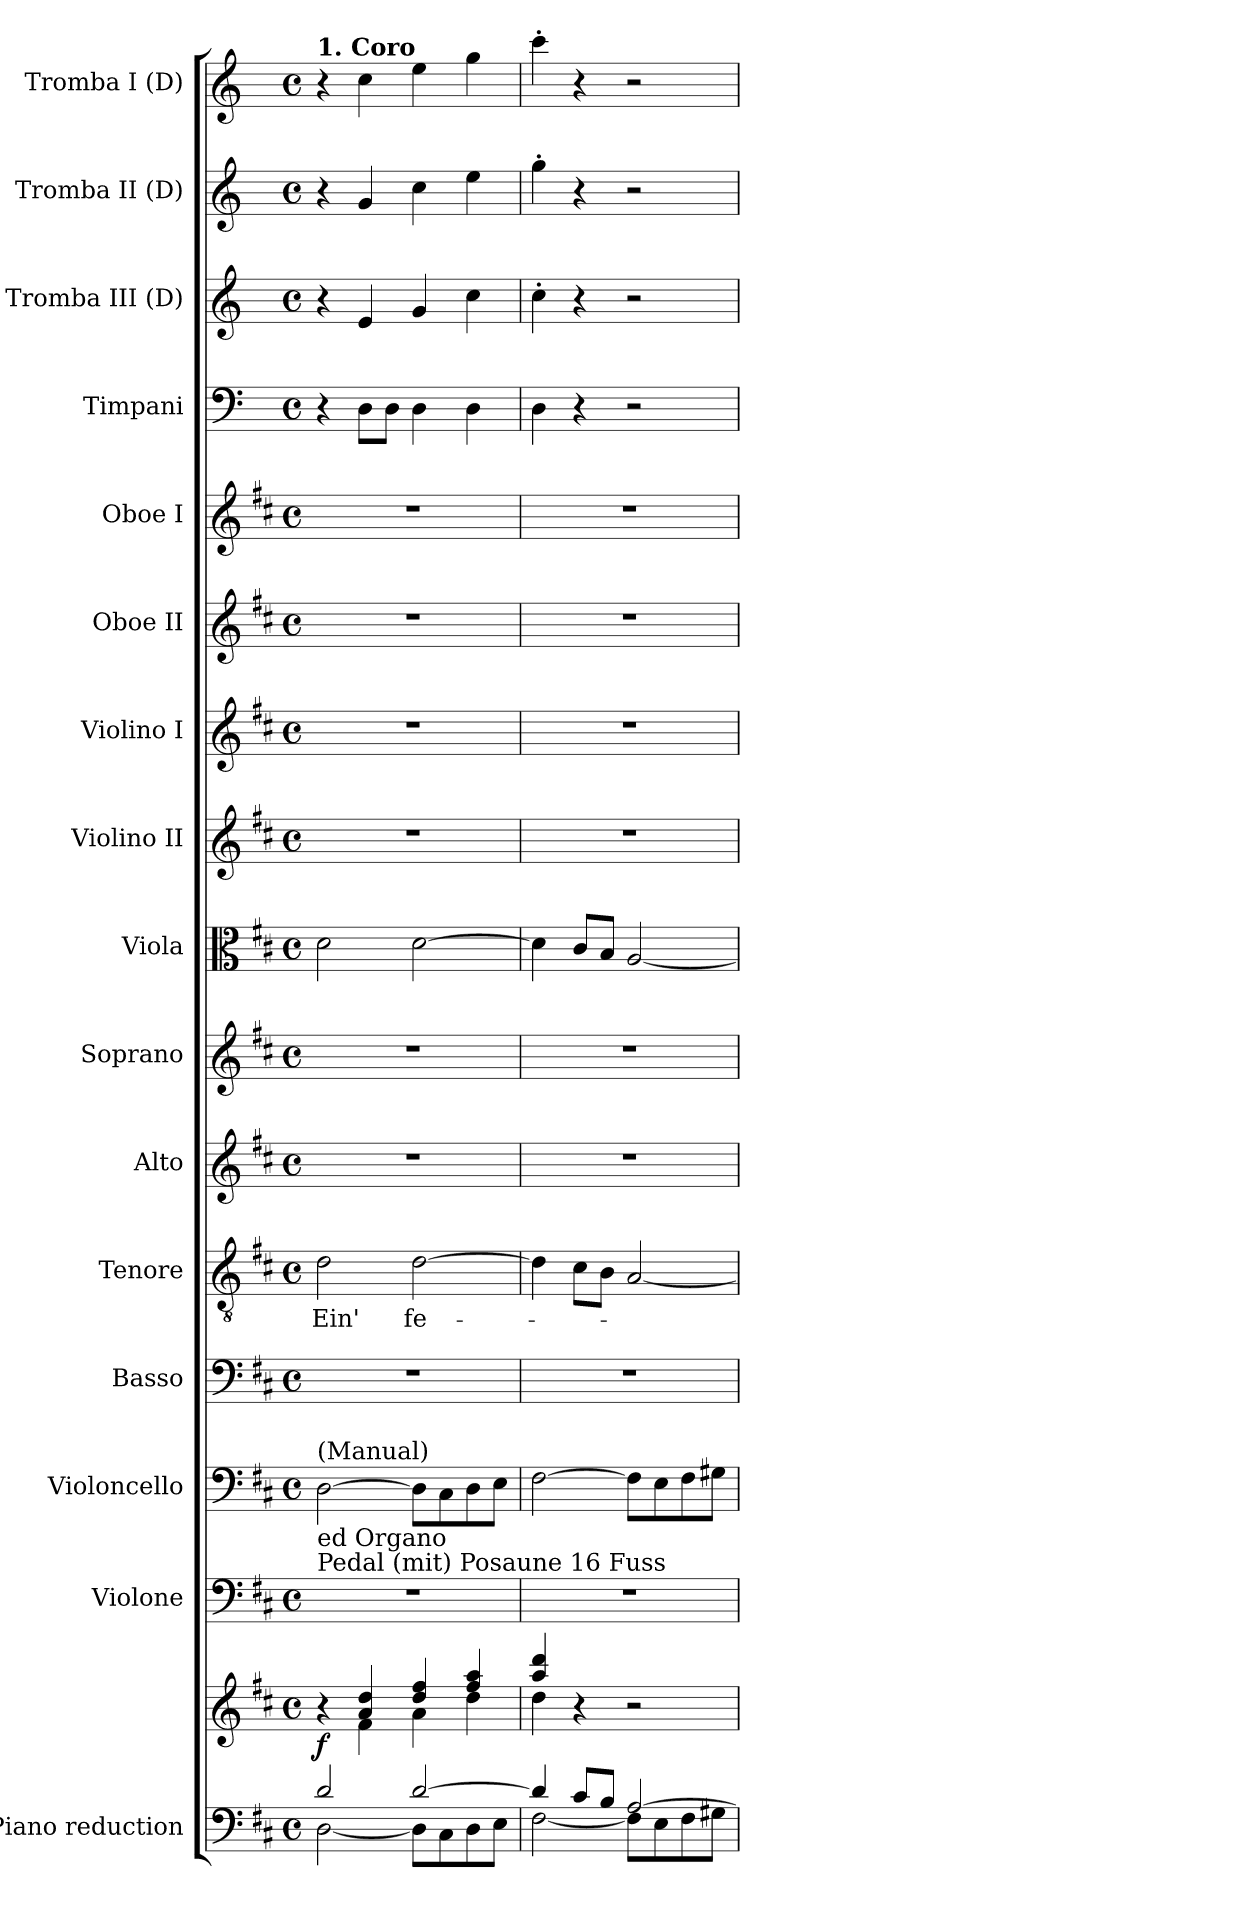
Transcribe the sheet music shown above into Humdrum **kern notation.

**kern	**kern	**dynam	**kern	**kern	**kern	**kern	**text	**kern	**kern	**kern	**kern	**kern	**kern	**kern	**kern	**kern	**kern	**kern
*part16	*part16	*part16	*part15	*part14	*part13	*part12	*part12	*part11	*part10	*part9	*part8	*part7	*part6	*part5	*part4	*part3	*part2	*part1
*staff17	*staff16	*staff16/17	*staff15	*staff14	*staff13	*staff12	*staff12	*staff11	*staff10	*staff9	*staff8	*staff7	*staff6	*staff5	*staff4	*staff3	*staff2	*staff1
*I"Piano reduction	*	*	*I"Violone	*I"Violoncello	*I"Basso	*I"Tenore	*	*I"Alto	*I"Soprano	*I"Viola	*I"Violino II	*I"Violino I	*I"Oboe II	*I"Oboe I	*I"Timpani	*I"Tromba III (D)	*I"Tromba II (D)	*I"Tromba I (D)
*I'Pno	*	*	*	*	*	*	*	*	*	*	*	*	*I'Ob	*I'Ob	*I'Timp	*	*	*
*clefF4	*clefG2	*	*clefF4	*clefF4	*clefF4	*clefGv2	*	*clefG2	*clefG2	*clefC3	*clefG2	*clefG2	*clefG2	*clefG2	*clefF4	*clefG2	*clefG2	*clefG2
*	*	*	*ITrd7c12	*	*	*	*	*	*	*	*	*	*	*	*	*ITrd-1c-2	*ITrd-1c-2	*ITrd-1c-2
*k[f#c#]	*k[f#c#]	*	*k[f#c#]	*k[f#c#]	*k[f#c#]	*k[f#c#]	*	*k[f#c#]	*k[f#c#]	*k[f#c#]	*k[f#c#]	*k[f#c#]	*k[f#c#]	*k[f#c#]	*k[]	*k[f#c#]	*k[f#c#]	*k[f#c#]
*M4/4	*M4/4	*	*M4/4	*M4/4	*M4/4	*M4/4	*	*M4/4	*M4/4	*M4/4	*M4/4	*M4/4	*M4/4	*M4/4	*M4/4	*M4/4	*M4/4	*M4/4
*met(c)	*met(c)	*	*met(c)	*met(c)	*met(c)	*met(c)	*	*met(c)	*met(c)	*met(c)	*met(c)	*met(c)	*met(c)	*met(c)	*met(c)	*met(c)	*met(c)	*met(c)
=1	=1	=1	=1	=1	=1	=1	=1	=1	=1	=1	=1	=1	=1	=1	=1	=1	=1	=1
*^	*^	*	*	*	*	*	*	*	*	*	*	*	*	*	*	*	*	*
!	!	!	!	!	!	!	!	!	!	!	!	!	!	!	!	!	!	!	!	!LO:TX:a:B:t=1. Coro
!	!	!	!	!	!	!LO:TX:b:t=ed Organo	!	!	!	!	!	!	!	!	!	!	!	!	!	!
!	!	!	!	!	!	!LO:TX:a:t=(Manual)	!	!	!	!	!	!	!	!	!	!	!	!	!	!
!	!	!	!	!	!LO:TX:a:t=Pedal (mit) Posaune 16 Fuss	!	!	!	!	!	!	!	!	!	!	!	!	!	!	!
!	!	!	!	!LO:DY:b	!	!	!	!	!LO:LY:b	!	!	!	!	!	!	!	!	!	!	!
2d/	[2D\	4r	4ryy	f	1r	[2D\	1r	2d\	Ein'	1r	1r	2d\	1r	1r	1r	1r	4r	4r	4r	4r
.	.	4a/ 4dd/	4f#\	.	.	.	.	.	.	.	.	.	.	.	.	.	8D\L	4f#/	4a/	4dd\
.	.	.	.	.	.	.	.	.	.	.	.	.	.	.	.	.	8D\J	.	.	.
!	!	!	!	!	!	!	!	!	!LO:LY:b	!	!	!	!	!	!	!	!	!	!	!
[2d/	8D\L]	4dd/ 4ff#/	4a\	.	.	8D\L]	.	[2d\	fe-	.	.	[2d\	.	.	.	.	4D\	4a/	4dd\	4ff#\
.	8C#\	.	.	.	.	8C#\	.	.	.	.	.	.	.	.	.	.	.	.	.	.
.	8D\	4ff#/ 4aa/	4dd\	.	.	8D\	.	.	.	.	.	.	.	.	.	.	4D\	4dd\	4ff#\	4aa\
.	8E\J	.	.	.	.	8E\J	.	.	.	.	.	.	.	.	.	.	.	.	.	.
=2	=2	=2	=2	=2	=2	=2	=2	=2	=2	=2	=2	=2	=2	=2	=2	=2	=2	=2	=2	=2
4d/]	[2F#\	4aa/ 4ddd/	4dd\	.	1r	[2F#\	1r	4d\]	.	1r	1r	4d\]	1r	1r	1r	1r	4D\	4dd'\	4aa'\	4ddd'\
8c#/L	.	4r	4ryy	.	.	.	.	8c#\L	.	.	.	8c#/L	.	.	.	.	4r	4r	4r	4r
8B/J	.	.	.	.	.	.	.	8B\J	.	.	.	8B/J	.	.	.	.	.	.	.	.
[2A/	8F#\L]	2r	2ryy	.	.	8F#\L]	.	[2A/	.	.	.	[2A/	.	.	.	.	2r	2r	2r	2r
.	8E\	.	.	.	.	8E\	.	.	.	.	.	.	.	.	.	.	.	.	.	.
.	8F#\	.	.	.	.	8F#\	.	.	.	.	.	.	.	.	.	.	.	.	.	.
.	8G#X\J	.	.	.	.	8G#X\J	.	.	.	.	.	.	.	.	.	.	.	.	.	.
*v	*v	*	*	*	*	*	*	*	*	*	*	*	*	*	*	*	*	*	*	*
*	*v	*v	*	*	*	*	*	*	*	*	*	*	*	*	*	*	*	*	*
=	=	=	=	=	=	=	=	=	=	=	=	=	=	=	=	=	=	=
*-	*-	*-	*-	*-	*-	*-	*-	*-	*-	*-	*-	*-	*-	*-	*-	*-	*-	*-
